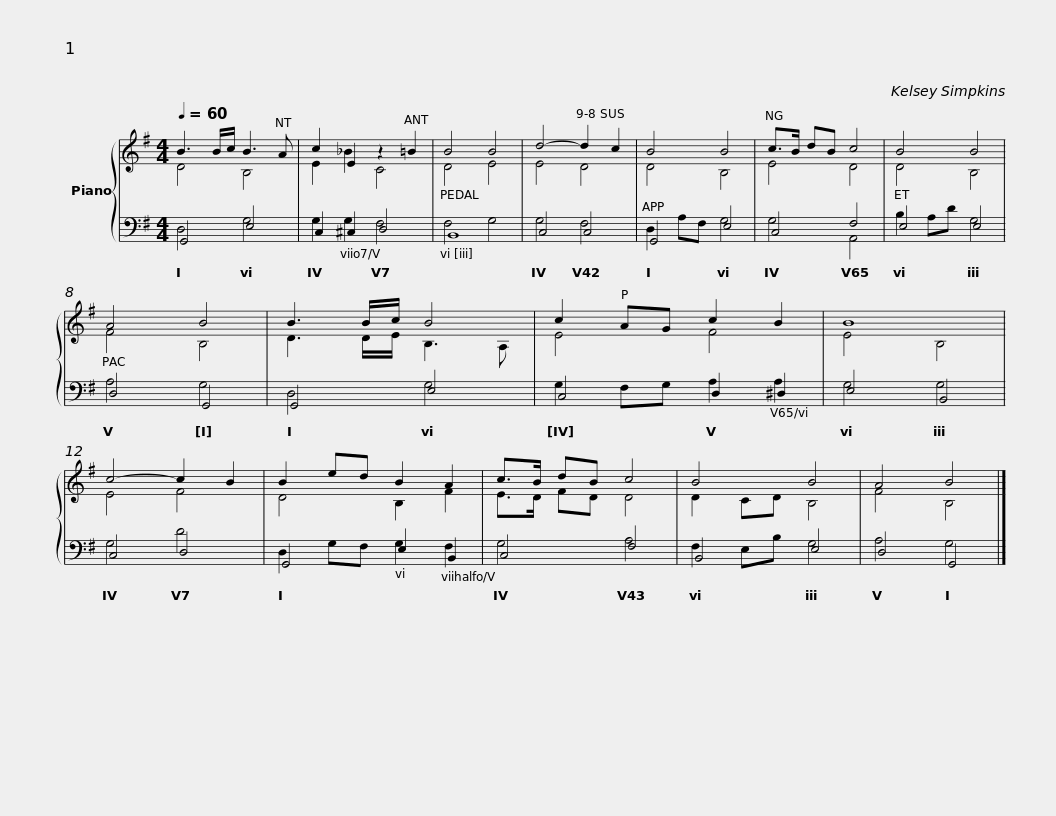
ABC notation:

X:1
%%score { ( 1 2 ) | ( 3 4 ) }
L:1/8
Q:1/4=60
M:4/4
I:linebreak $
K:G
V:1 treble
V:2 treble
V:3 bass
V:4 bass
V:1
 B3 B/c/ B3 A | c2 E2 z2 =B2 | B4 B4 | d4- d2 c2 | B4 B4 | %5
 c>B dB c4 | B4 B4 | A4 B4 |$ B3 B/c/ B4 | c2 AG c2 B2 | %10
 B8 | c4- c2 B2 | B2 ed B2 A2 | c>B dB c4 | B4 B4 |$ %15
 A4 B4 |] %16
V:2
 D4 B,4 | E2 _B2 C4 | D4 E4 | E4 D4 | D4 B,4 | %5
 E4 D4 | D4 B,4 | F4 B,4 |$ D3 D/E/ B,3 A, | E4 F4 | %10
 E4 B,4 | E4 F4 | D4 B,2 F2 | E>D FD D4 | D2 CD B,4 |$ %15
 F4 B,4 |] %16
V:3
 G,,4 E,4 | C,2 ^C,2 D,4 | B,,8 | C,4 C,4 | G,,4 E,4 | %5
 C,4 F,4 | E,4 E,4 | D,4 G,,4 |$ G,,4 E,4 | C,4 D,2 ^D,2 | %10
 E,4 B,,4 | C,4 D,4 | G,,4 E,2 B,,2 | C,4 F,4 | B,,4 E,4 |$ %15
 D,4 G,,4 |] %16
V:4
 D,4 G,4 | G,2 G,2 F,4 | F,4 G,4 | G,4 F,4 | D,2 A,F, G,4 | %5
 G,4 A,,4 | B,2 A,D G,4 | A,4 G,4 |$ D,4 G,4 | G,2 F,G, A,2 A,2 | %10
 G,4 G,4 | G,4 D4 | D,2 G,F, G,2 F,2 | G,4 A,4 | F,2 E,B, G,4 |$ %15
 A,4 G,4 |] %16
